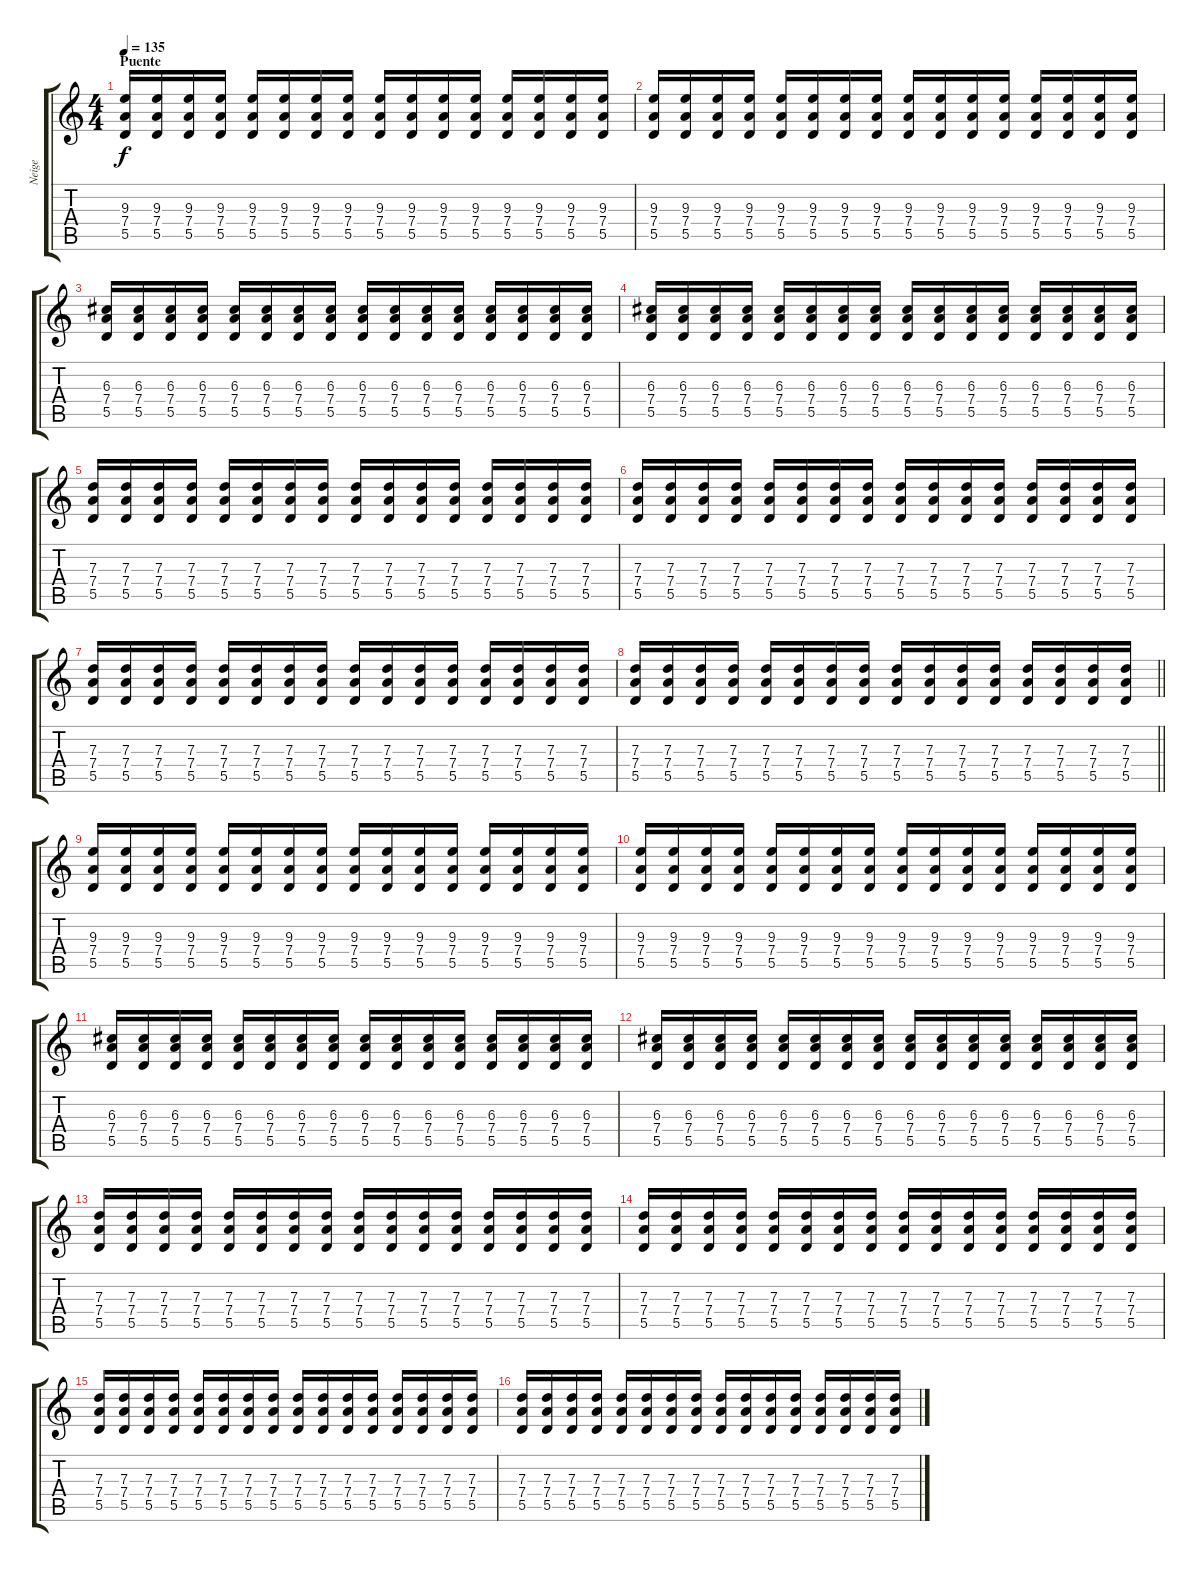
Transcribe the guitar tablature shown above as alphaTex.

\track ("Neige" "Neige") {instrument distortionguitar}
\staff {score tabs}
\tuning (E4 B3 G3 D3 A2 E2) {hide}
\ts (4 4)
\section ("" "Puente")
\tempo 135
\clef g2
\ks c
(9.3 7.4 5.5).16{dy f} (9.3 7.4 5.5).16 (9.3 7.4 5.5).16 (9.3 7.4 5.5).16 (9.3 7.4 5.5).16 (9.3 7.4 5.5).16 (9.3 7.4 5.5).16 (9.3 7.4 5.5).16 (9.3 7.4 5.5).16 (9.3 7.4 5.5).16 (9.3 7.4 5.5).16 (9.3 7.4 5.5).16 (9.3 7.4 5.5).16 (9.3 7.4 5.5).16 (9.3 7.4 5.5).16 (9.3 7.4 5.5).16 |
(9.3 7.4 5.5).16 (9.3 7.4 5.5).16 (9.3 7.4 5.5).16 (9.3 7.4 5.5).16 (9.3 7.4 5.5).16 (9.3 7.4 5.5).16 (9.3 7.4 5.5).16 (9.3 7.4 5.5).16 (9.3 7.4 5.5).16 (9.3 7.4 5.5).16 (9.3 7.4 5.5).16 (9.3 7.4 5.5).16 (9.3 7.4 5.5).16 (9.3 7.4 5.5).16 (9.3 7.4 5.5).16 (9.3 7.4 5.5).16 |
(6.3 7.4 5.5).16 (6.3 7.4 5.5).16 (6.3 7.4 5.5).16 (6.3 7.4 5.5).16 (6.3 7.4 5.5).16 (6.3 7.4 5.5).16 (6.3 7.4 5.5).16 (6.3 7.4 5.5).16 (6.3 7.4 5.5).16 (6.3 7.4 5.5).16 (6.3 7.4 5.5).16 (6.3 7.4 5.5).16 (6.3 7.4 5.5).16 (6.3 7.4 5.5).16 (6.3 7.4 5.5).16 (6.3 7.4 5.5).16 |
(6.3 7.4 5.5).16 (6.3 7.4 5.5).16 (6.3 7.4 5.5).16 (6.3 7.4 5.5).16 (6.3 7.4 5.5).16 (6.3 7.4 5.5).16 (6.3 7.4 5.5).16 (6.3 7.4 5.5).16 (6.3 7.4 5.5).16 (6.3 7.4 5.5).16 (6.3 7.4 5.5).16 (6.3 7.4 5.5).16 (6.3 7.4 5.5).16 (6.3 7.4 5.5).16 (6.3 7.4 5.5).16 (6.3 7.4 5.5).16 |
(7.3 7.4 5.5).16 (7.3 7.4 5.5).16 (7.3 7.4 5.5).16 (7.3 7.4 5.5).16 (7.3 7.4 5.5).16 (7.3 7.4 5.5).16 (7.3 7.4 5.5).16 (7.3 7.4 5.5).16 (7.3 7.4 5.5).16 (7.3 7.4 5.5).16 (7.3 7.4 5.5).16 (7.3 7.4 5.5).16 (7.3 7.4 5.5).16 (7.3 7.4 5.5).16 (7.3 7.4 5.5).16 (7.3 7.4 5.5).16 |
(7.3 7.4 5.5).16 (7.3 7.4 5.5).16 (7.3 7.4 5.5).16 (7.3 7.4 5.5).16 (7.3 7.4 5.5).16 (7.3 7.4 5.5).16 (7.3 7.4 5.5).16 (7.3 7.4 5.5).16 (7.3 7.4 5.5).16 (7.3 7.4 5.5).16 (7.3 7.4 5.5).16 (7.3 7.4 5.5).16 (7.3 7.4 5.5).16 (7.3 7.4 5.5).16 (7.3 7.4 5.5).16 (7.3 7.4 5.5).16 |
(7.3 7.4 5.5).16 (7.3 7.4 5.5).16 (7.3 7.4 5.5).16 (7.3 7.4 5.5).16 (7.3 7.4 5.5).16 (7.3 7.4 5.5).16 (7.3 7.4 5.5).16 (7.3 7.4 5.5).16 (7.3 7.4 5.5).16 (7.3 7.4 5.5).16 (7.3 7.4 5.5).16 (7.3 7.4 5.5).16 (7.3 7.4 5.5).16 (7.3 7.4 5.5).16 (7.3 7.4 5.5).16 (7.3 7.4 5.5).16 |
\barLineRight lightlight
(7.3 7.4 5.5).16 (7.3 7.4 5.5).16 (7.3 7.4 5.5).16 (7.3 7.4 5.5).16 (7.3 7.4 5.5).16 (7.3 7.4 5.5).16 (7.3 7.4 5.5).16 (7.3 7.4 5.5).16 (7.3 7.4 5.5).16 (7.3 7.4 5.5).16 (7.3 7.4 5.5).16 (7.3 7.4 5.5).16 (7.3 7.4 5.5).16 (7.3 7.4 5.5).16 (7.3 7.4 5.5).16 (7.3 7.4 5.5).16 |
(9.3 7.4 5.5).16 (9.3 7.4 5.5).16 (9.3 7.4 5.5).16 (9.3 7.4 5.5).16 (9.3 7.4 5.5).16 (9.3 7.4 5.5).16 (9.3 7.4 5.5).16 (9.3 7.4 5.5).16 (9.3 7.4 5.5).16 (9.3 7.4 5.5).16 (9.3 7.4 5.5).16 (9.3 7.4 5.5).16 (9.3 7.4 5.5).16 (9.3 7.4 5.5).16 (9.3 7.4 5.5).16 (9.3 7.4 5.5).16 |
(9.3 7.4 5.5).16 (9.3 7.4 5.5).16 (9.3 7.4 5.5).16 (9.3 7.4 5.5).16 (9.3 7.4 5.5).16 (9.3 7.4 5.5).16 (9.3 7.4 5.5).16 (9.3 7.4 5.5).16 (9.3 7.4 5.5).16 (9.3 7.4 5.5).16 (9.3 7.4 5.5).16 (9.3 7.4 5.5).16 (9.3 7.4 5.5).16 (9.3 7.4 5.5).16 (9.3 7.4 5.5).16 (9.3 7.4 5.5).16 |
(6.3 7.4 5.5).16 (6.3 7.4 5.5).16 (6.3 7.4 5.5).16 (6.3 7.4 5.5).16 (6.3 7.4 5.5).16 (6.3 7.4 5.5).16 (6.3 7.4 5.5).16 (6.3 7.4 5.5).16 (6.3 7.4 5.5).16 (6.3 7.4 5.5).16 (6.3 7.4 5.5).16 (6.3 7.4 5.5).16 (6.3 7.4 5.5).16 (6.3 7.4 5.5).16 (6.3 7.4 5.5).16 (6.3 7.4 5.5).16 |
(6.3 7.4 5.5).16 (6.3 7.4 5.5).16 (6.3 7.4 5.5).16 (6.3 7.4 5.5).16 (6.3 7.4 5.5).16 (6.3 7.4 5.5).16 (6.3 7.4 5.5).16 (6.3 7.4 5.5).16 (6.3 7.4 5.5).16 (6.3 7.4 5.5).16 (6.3 7.4 5.5).16 (6.3 7.4 5.5).16 (6.3 7.4 5.5).16 (6.3 7.4 5.5).16 (6.3 7.4 5.5).16 (6.3 7.4 5.5).16 |
(7.3 7.4 5.5).16 (7.3 7.4 5.5).16 (7.3 7.4 5.5).16 (7.3 7.4 5.5).16 (7.3 7.4 5.5).16 (7.3 7.4 5.5).16 (7.3 7.4 5.5).16 (7.3 7.4 5.5).16 (7.3 7.4 5.5).16 (7.3 7.4 5.5).16 (7.3 7.4 5.5).16 (7.3 7.4 5.5).16 (7.3 7.4 5.5).16 (7.3 7.4 5.5).16 (7.3 7.4 5.5).16 (7.3 7.4 5.5).16 |
(7.3 7.4 5.5).16 (7.3 7.4 5.5).16 (7.3 7.4 5.5).16 (7.3 7.4 5.5).16 (7.3 7.4 5.5).16 (7.3 7.4 5.5).16 (7.3 7.4 5.5).16 (7.3 7.4 5.5).16 (7.3 7.4 5.5).16 (7.3 7.4 5.5).16 (7.3 7.4 5.5).16 (7.3 7.4 5.5).16 (7.3 7.4 5.5).16 (7.3 7.4 5.5).16 (7.3 7.4 5.5).16 (7.3 7.4 5.5).16 |
(7.3 7.4 5.5).16 (7.3 7.4 5.5).16 (7.3 7.4 5.5).16 (7.3 7.4 5.5).16 (7.3 7.4 5.5).16 (7.3 7.4 5.5).16 (7.3 7.4 5.5).16 (7.3 7.4 5.5).16 (7.3 7.4 5.5).16 (7.3 7.4 5.5).16 (7.3 7.4 5.5).16 (7.3 7.4 5.5).16 (7.3 7.4 5.5).16 (7.3 7.4 5.5).16 (7.3 7.4 5.5).16 (7.3 7.4 5.5).16 |
(7.3 7.4 5.5).16 (7.3 7.4 5.5).16 (7.3 7.4 5.5).16 (7.3 7.4 5.5).16 (7.3 7.4 5.5).16 (7.3 7.4 5.5).16 (7.3 7.4 5.5).16 (7.3 7.4 5.5).16 (7.3 7.4 5.5).16 (7.3 7.4 5.5).16 (7.3 7.4 5.5).16 (7.3 7.4 5.5).16 (7.3 7.4 5.5).16 (7.3 7.4 5.5).16 (7.3 7.4 5.5).16 (7.3 7.4 5.5).16
